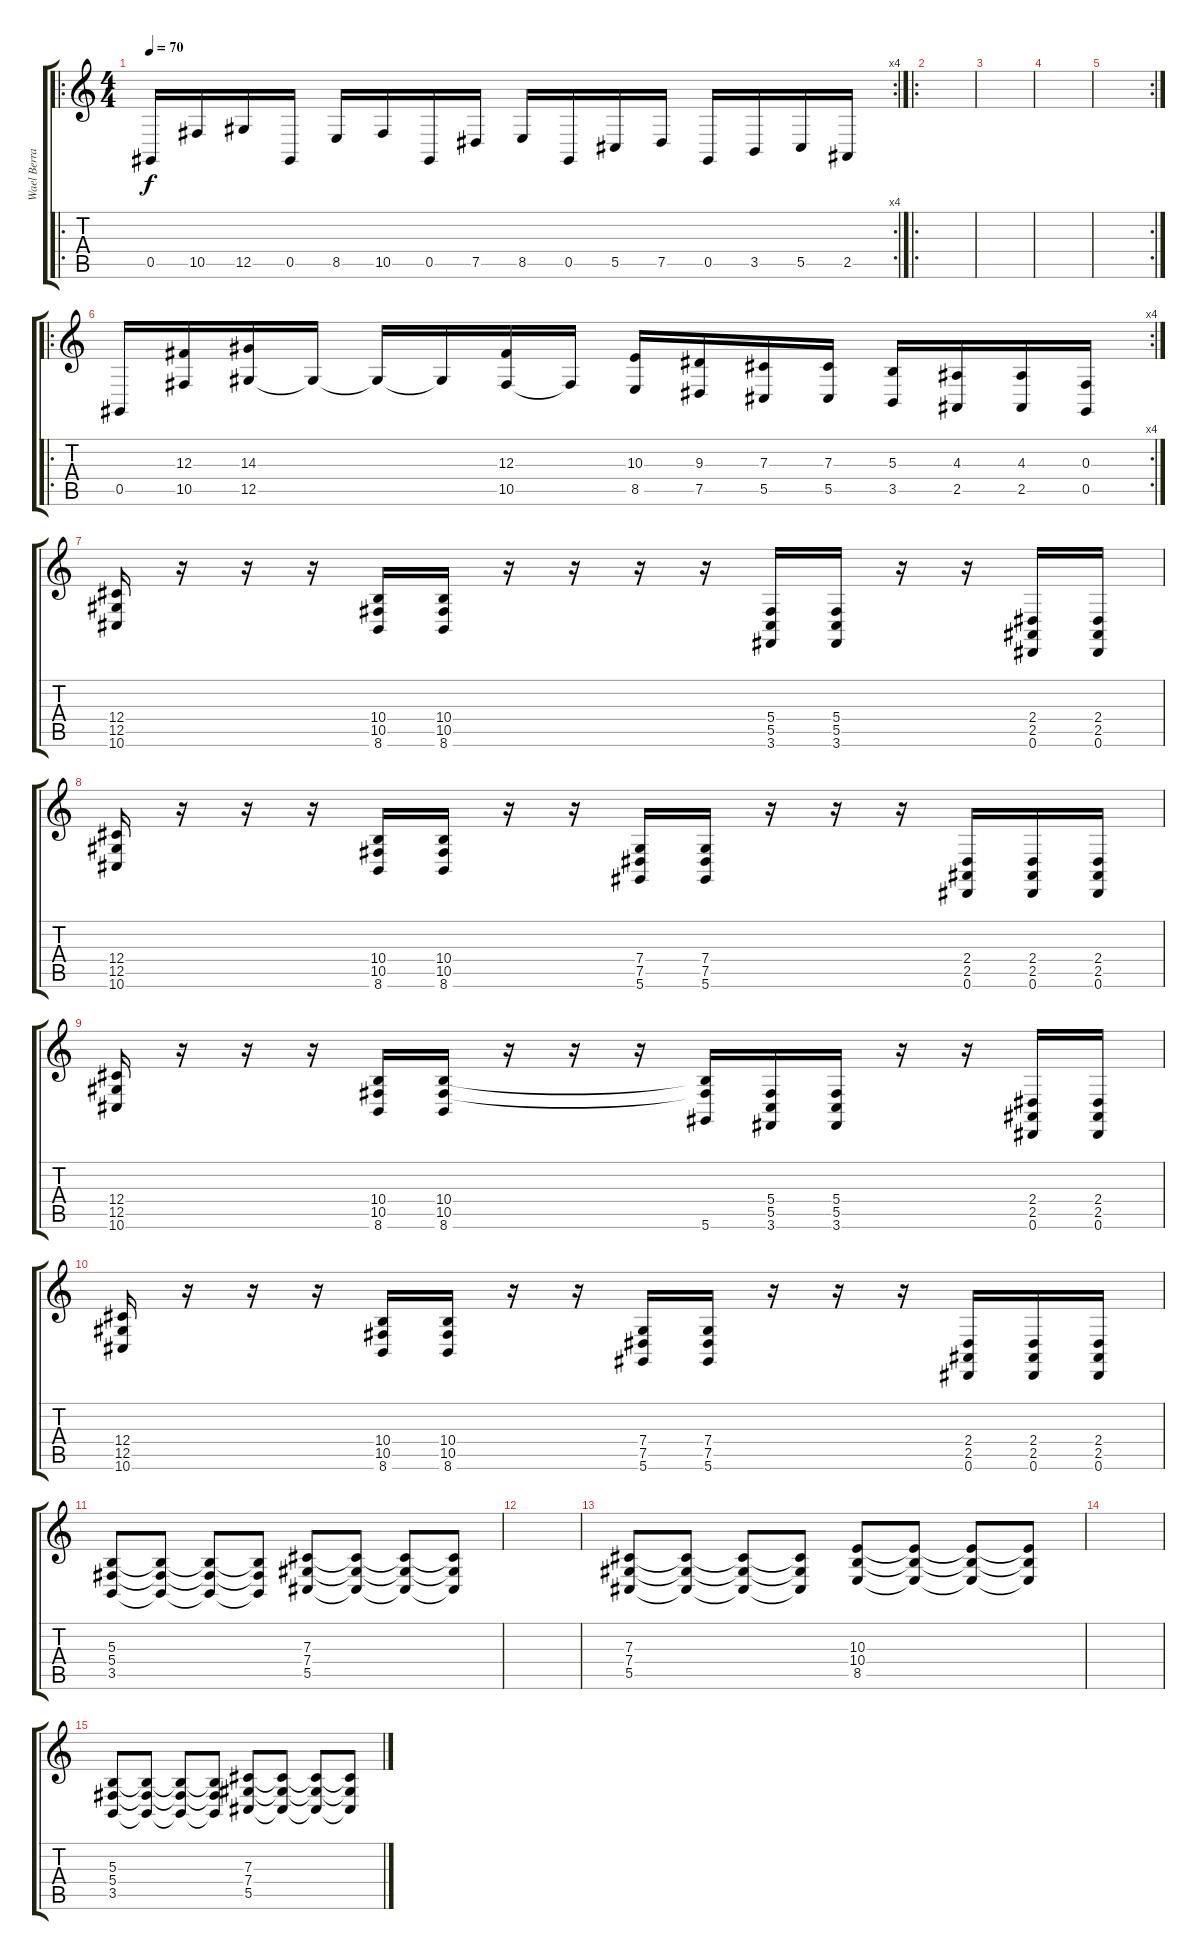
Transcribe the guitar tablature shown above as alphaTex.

\track ("Wael Berrais" "Wael Berra") {instrument stringensemble1}
\staff {score tabs}
\tuning (Eb4 Bb3 Gb3 Db3 Ab2 Eb2) {hide}
\ro
\rc 4
\ts (4 4)
\tempo 70
\clef g2
\ks c
0.5.16{dy f instrument stringensemble1} 10.5.16 12.5.16 0.5.16 8.5.16 10.5.16 0.5.16 7.5.16 8.5.16 0.5.16 5.5.16 7.5.16 0.5.16 3.5.16 5.5.16 2.5.16 |
\ro
|
|
|
\rc 2
|
\ro
\rc 4
0.5.16 (12.3 10.5).16 (14.3 12.5).16 12.5{t}.16 12.5{t}.16 12.5{t}.16 (12.3 10.5).16 10.5{t}.16 (10.3 8.5).16 (9.3 7.5).16 (7.3 5.5).16 (7.3 5.5).16 (5.3 3.5).16 (4.3 2.5).16 (4.3 2.5).16 (0.3 0.5).16 |
(12.4 12.5 10.6).16 r.16 r.16 r.16 (10.4 10.5 8.6).16 (10.4 10.5 8.6).16 r.16 r.16 r.16 r.16 (5.4 5.5 3.6).16 (5.4 5.5 3.6).16 r.16 r.16 (2.4 2.5 0.6).16 (2.4 2.5 0.6).16 |
(12.4 12.5 10.6).16 r.16 r.16 r.16 (10.4 10.5 8.6).16 (10.4 10.5 8.6).16 r.16 r.16 (7.4 7.5 5.6).16 (7.4 7.5 5.6).16 r.16 r.16 r.16 (2.4 2.5 0.6).16 (2.4 2.5 0.6).16 (2.4 2.5 0.6).16 |
(12.4 12.5 10.6).16 r.16 r.16 r.16 (10.4 10.5 8.6).16 (10.4 10.5 8.6).16 r.16 r.16 r.16 (10.4{t} 10.5{t} 5.6).16 (5.4 5.5 3.6).16 (5.4 5.5 3.6).16 r.16 r.16 (2.4 2.5 0.6).16 (2.4 2.5 0.6).16 |
(12.4 12.5 10.6).16 r.16 r.16 r.16 (10.4 10.5 8.6).16 (10.4 10.5 8.6).16 r.16 r.16 (7.4 7.5 5.6).16 (7.4 7.5 5.6).16 r.16 r.16 r.16 (2.4 2.5 0.6).16 (2.4 2.5 0.6).16 (2.4 2.5 0.6).16 |
(5.3 5.4 3.5).8 (5.3{t} 5.4{t} 3.5{t}).8 (5.3{t} 5.4{t} 3.5{t}).8 (5.3{t} 5.4{t} 3.5{t}).8 (7.3 7.4 5.5).8 (7.3{t} 7.4{t} 5.5{t}).8 (7.3{t} 7.4{t} 5.5{t}).8 (7.3{t} 7.4{t} 5.5{t}).8 |
|
(7.3 7.4 5.5).8 (7.3{t} 7.4{t} 5.5{t}).8 (7.3{t} 7.4{t} 5.5{t}).8 (7.3{t} 7.4{t} 5.5{t}).8 (10.3 10.4 8.5).8 (10.3{t} 10.4{t} 8.5{t}).8 (10.3{t} 10.4{t} 8.5{t}).8 (10.3{t} 10.4{t} 8.5{t}).8 |
|
(5.3 5.4 3.5).8 (5.3{t} 5.4{t} 3.5{t}).8 (5.3{t} 5.4{t} 3.5{t}).8 (5.3{t} 5.4{t} 3.5{t}).8 (7.3 7.4 5.5).8 (7.3{t} 7.4{t} 5.5{t}).8 (7.3{t} 7.4{t} 5.5{t}).8 (7.3{t} 7.4{t} 5.5{t}).8
